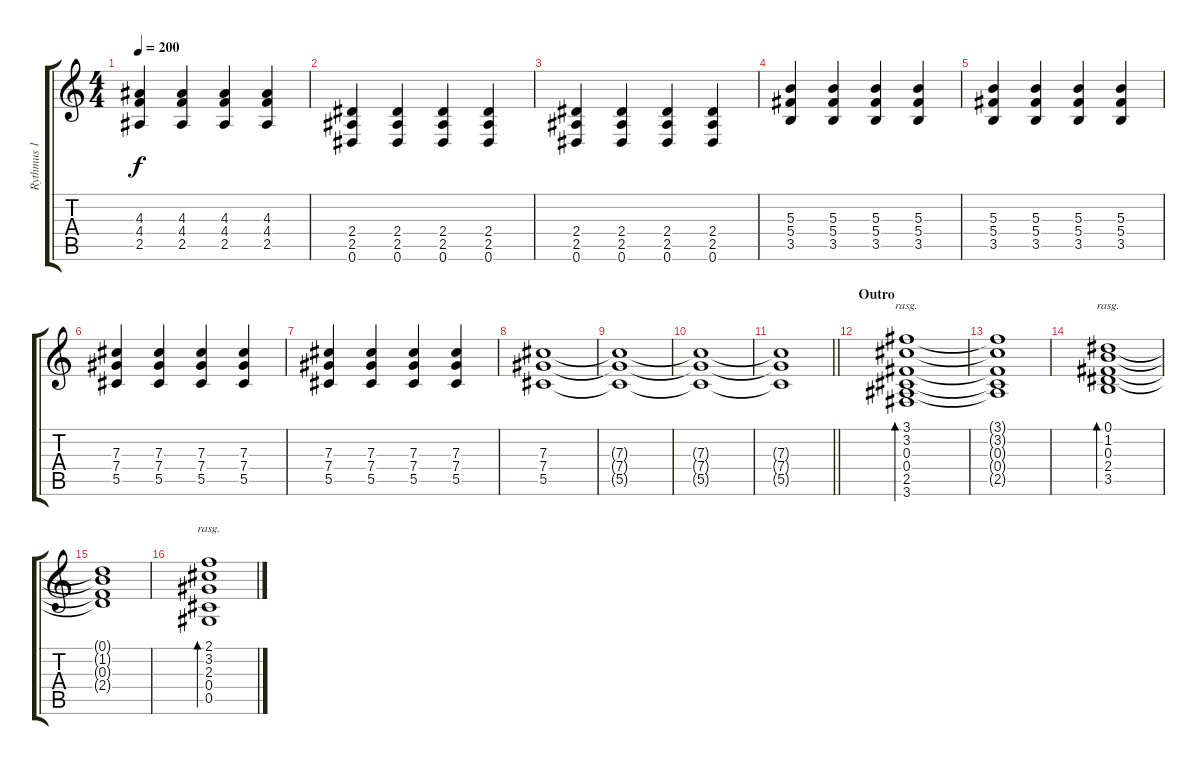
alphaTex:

\track ("Rythmus 1" "Rythmus 1") {instrument overdrivenguitar}
\staff {score tabs}
\tuning (Eb4 Bb3 Gb3 Db3 Ab2 Eb2) {hide}
\ts (4 4)
\tempo 200
\clef g2
\ks c
(4.3 4.4 2.5).4{dy f} (4.3 4.4 2.5).4 (4.3 4.4 2.5).4 (4.3 4.4 2.5).4 |
(2.4 2.5 0.6).4 (2.4 2.5 0.6).4 (2.4 2.5 0.6).4 (2.4 2.5 0.6).4 |
(2.4 2.5 0.6).4 (2.4 2.5 0.6).4 (2.4 2.5 0.6).4 (2.4 2.5 0.6).4 |
(5.3 5.4 3.5).4 (5.3 5.4 3.5).4 (5.3 5.4 3.5).4 (5.3 5.4 3.5).4 |
(5.3 5.4 3.5).4 (5.3 5.4 3.5).4 (5.3 5.4 3.5).4 (5.3 5.4 3.5).4 |
(7.3 7.4 5.5).4 (7.3 7.4 5.5).4 (7.3 7.4 5.5).4 (7.3 7.4 5.5).4 |
(7.3 7.4 5.5).4 (7.3 7.4 5.5).4 (7.3 7.4 5.5).4 (7.3 7.4 5.5).4 |
(7.3 7.4 5.5).1 |
(7.3{t} 7.4{t} 5.5{t}).1 |
(7.3{t} 7.4{t} 5.5{t}).1 |
\barLineRight lightlight
(7.3{t} 7.4{t} 5.5{t}).1 |
\section ("" "Outro")
(3.1 3.2 0.3 0.4 2.5 3.6).1{bd 480 rasg ii volume 8 instrument electricguitarclean} |
(3.1{t} 3.2{t} 0.3{t} 0.4{t} 2.5{t}).1 |
(0.1 1.2 0.3 2.4 3.5).1{bd 480 rasg ii} |
(0.1{t} 1.2{t} 0.3{t} 2.4{t}).1 |
(2.1 3.2 2.3 0.4 0.5).1{bd 480 rasg ii}
